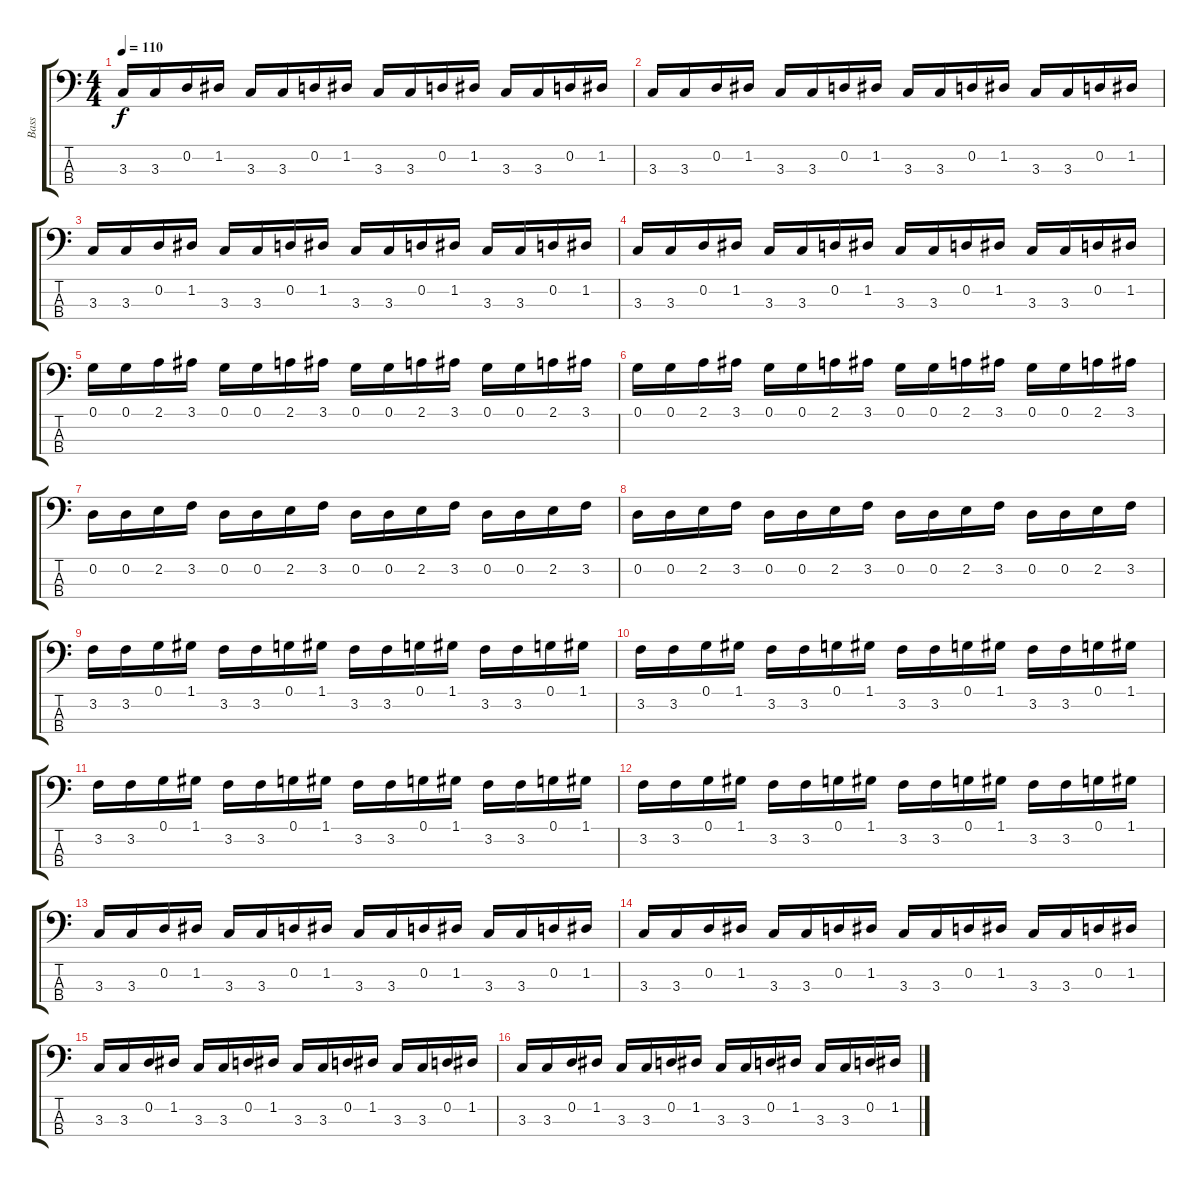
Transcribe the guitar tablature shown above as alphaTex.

\track ("Bass        " "Bass      ") {instrument fretlessbass}
\staff {score tabs}
\tuning (G2 D2 A1 E1) {hide}
\ts (4 4)
\tempo 110
\clef f4
\ks c
3.3.16{dy f} 3.3.16 0.2.16 1.2.16 3.3.16 3.3.16 0.2.16 1.2.16 3.3.16 3.3.16 0.2.16 1.2.16 3.3.16 3.3.16 0.2.16 1.2.16 |
3.3.16 3.3.16 0.2.16 1.2.16 3.3.16 3.3.16 0.2.16 1.2.16 3.3.16 3.3.16 0.2.16 1.2.16 3.3.16 3.3.16 0.2.16 1.2.16 |
3.3.16 3.3.16 0.2.16 1.2.16 3.3.16 3.3.16 0.2.16 1.2.16 3.3.16 3.3.16 0.2.16 1.2.16 3.3.16 3.3.16 0.2.16 1.2.16 |
3.3.16 3.3.16 0.2.16 1.2.16 3.3.16 3.3.16 0.2.16 1.2.16 3.3.16 3.3.16 0.2.16 1.2.16 3.3.16 3.3.16 0.2.16 1.2.16 |
0.1.16 0.1.16 2.1.16 3.1.16 0.1.16 0.1.16 2.1.16 3.1.16 0.1.16 0.1.16 2.1.16 3.1.16 0.1.16 0.1.16 2.1.16 3.1.16 |
0.1.16 0.1.16 2.1.16 3.1.16 0.1.16 0.1.16 2.1.16 3.1.16 0.1.16 0.1.16 2.1.16 3.1.16 0.1.16 0.1.16 2.1.16 3.1.16 |
0.2.16 0.2.16 2.2.16 3.2.16 0.2.16 0.2.16 2.2.16 3.2.16 0.2.16 0.2.16 2.2.16 3.2.16 0.2.16 0.2.16 2.2.16 3.2.16 |
0.2.16 0.2.16 2.2.16 3.2.16 0.2.16 0.2.16 2.2.16 3.2.16 0.2.16 0.2.16 2.2.16 3.2.16 0.2.16 0.2.16 2.2.16 3.2.16 |
3.2.16 3.2.16 0.1.16 1.1.16 3.2.16 3.2.16 0.1.16 1.1.16 3.2.16 3.2.16 0.1.16 1.1.16 3.2.16 3.2.16 0.1.16 1.1.16 |
3.2.16 3.2.16 0.1.16 1.1.16 3.2.16 3.2.16 0.1.16 1.1.16 3.2.16 3.2.16 0.1.16 1.1.16 3.2.16 3.2.16 0.1.16 1.1.16 |
3.2.16 3.2.16 0.1.16 1.1.16 3.2.16 3.2.16 0.1.16 1.1.16 3.2.16 3.2.16 0.1.16 1.1.16 3.2.16 3.2.16 0.1.16 1.1.16 |
3.2.16 3.2.16 0.1.16 1.1.16 3.2.16 3.2.16 0.1.16 1.1.16 3.2.16 3.2.16 0.1.16 1.1.16 3.2.16 3.2.16 0.1.16 1.1.16 |
3.3.16 3.3.16 0.2.16 1.2.16 3.3.16 3.3.16 0.2.16 1.2.16 3.3.16 3.3.16 0.2.16 1.2.16 3.3.16 3.3.16 0.2.16 1.2.16 |
3.3.16 3.3.16 0.2.16 1.2.16 3.3.16 3.3.16 0.2.16 1.2.16 3.3.16 3.3.16 0.2.16 1.2.16 3.3.16 3.3.16 0.2.16 1.2.16 |
3.3.16 3.3.16 0.2.16 1.2.16 3.3.16 3.3.16 0.2.16 1.2.16 3.3.16 3.3.16 0.2.16 1.2.16 3.3.16 3.3.16 0.2.16 1.2.16 |
3.3.16 3.3.16 0.2.16 1.2.16 3.3.16 3.3.16 0.2.16 1.2.16 3.3.16 3.3.16 0.2.16 1.2.16 3.3.16 3.3.16 0.2.16 1.2.16
